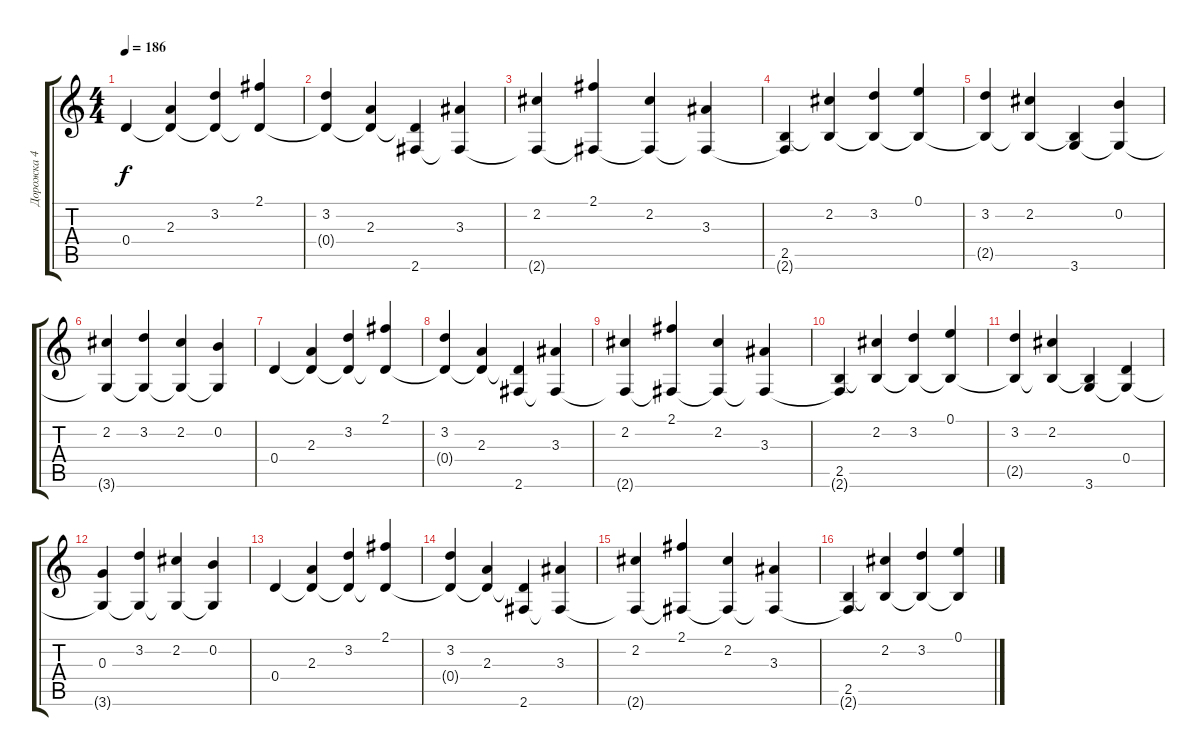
\track ("Дорожка 4" "Дорожка 4") {instrument acousticguitarsteel}
\staff {score tabs}
\tuning (E4 B3 G3 D3 A2 E2) {hide}
\ts (4 4)
\tempo 186
\clef g2
\ks c
0.4.4{dy f} (2.3 0.4{t}).4 (3.2 0.4{t}).4 (2.1 0.4{t}).4 |
(3.2 0.4{t}).4 (2.3 0.4{t}).4 (0.4{t} 2.6).4 (3.3 2.6{t}).4 |
(2.2 2.6{t}).4 (2.1 2.6{t}).4 (2.2 2.6{t}).4 (3.3 2.6{t}).4 |
(2.5 2.6{t}).4 (2.2 2.5{t}).4 (3.2 2.5{t}).4 (0.1 2.5{t}).4 |
(3.2 2.5{t}).4 (2.2 2.5{t}).4 (2.5{t} 3.6).4 (0.2 3.6{t}).4 |
(2.2 3.6{t}).4 (3.2 3.6{t}).4 (2.2 3.6{t}).4 (0.2 3.6{t}).4 |
0.4.4 (2.3 0.4{t}).4 (3.2 0.4{t}).4 (2.1 0.4{t}).4 |
(3.2 0.4{t}).4 (2.3 0.4{t}).4 (0.4{t} 2.6).4 (3.3 2.6{t}).4 |
(2.2 2.6{t}).4 (2.1 2.6{t}).4 (2.2 2.6{t}).4 (3.3 2.6{t}).4 |
(2.5 2.6{t}).4 (2.2 2.5{t}).4 (3.2 2.5{t}).4 (0.1 2.5{t}).4 |
(3.2 2.5{t}).4 (2.2 2.5{t}).4 (2.5{t} 3.6).4 (0.4 3.6{t}).4 |
(0.3 3.6{t}).4 (3.2 3.6{t}).4 (2.2 3.6{t}).4 (0.2 3.6{t}).4 |
0.4.4 (2.3 0.4{t}).4 (3.2 0.4{t}).4 (2.1 0.4{t}).4 |
(3.2 0.4{t}).4 (2.3 0.4{t}).4 (0.4{t} 2.6).4 (3.3 2.6{t}).4 |
(2.2 2.6{t}).4 (2.1 2.6{t}).4 (2.2 2.6{t}).4 (3.3 2.6{t}).4 |
(2.5 2.6{t}).4 (2.2 2.5{t}).4 (3.2 2.5{t}).4 (0.1 2.5{t}).4
